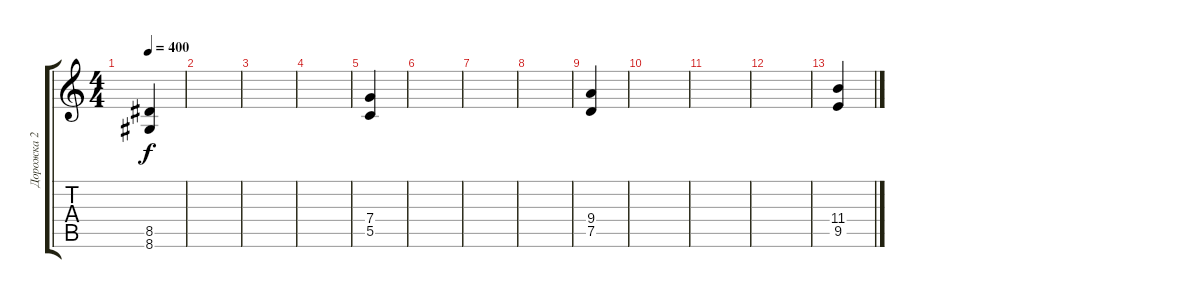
\track ("Дорожка 2" "Дорожка 2") {instrument distortionguitar}
\staff {score tabs}
\tuning (D4 A3 F3 C3 G2 C2) {hide}
\ts (4 4)
\tempo 400
\clef g2
\ks c
(8.5 8.6).4{dy f} |
|
|
|
(7.4 5.5).4 |
|
|
|
(9.4 7.5).4 |
|
|
|
(11.4 9.5).4
